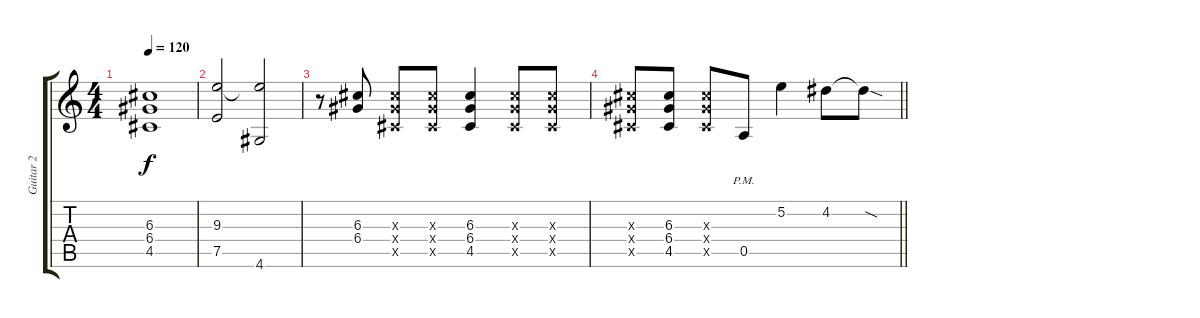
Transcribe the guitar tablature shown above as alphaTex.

\track ("Guitar 2" "Guitar 2") {instrument distortionguitar}
\staff {score tabs}
\tuning (E4 B3 G3 D3 A2 E2) {hide}
\ts (4 4)
\tempo 120
\clef g2
\ks c
(6.3 6.4 4.5).1{dy f} |
(9.3 7.5).2 (9.3{t} 4.6).2 |
r.8 (6.3 6.4).8 (6.3{x} 6.4{x} 4.5{x}).8 (6.3{x} 6.4{x} 4.5{x}).8 (6.3 6.4 4.5).4 (6.3{x} 6.4{x} 4.5{x}).8 (6.3{x} 6.4{x} 4.5{x}).8 |
\barLineRight lightlight
(6.3{x} 6.4{x} 4.5{x}).8 (6.3 6.4 4.5).8 (6.3{x} 6.4{x} 4.5{x}).8 0.5{pm}.8 5.2.4 4.2.8 4.2{sod t}.8
